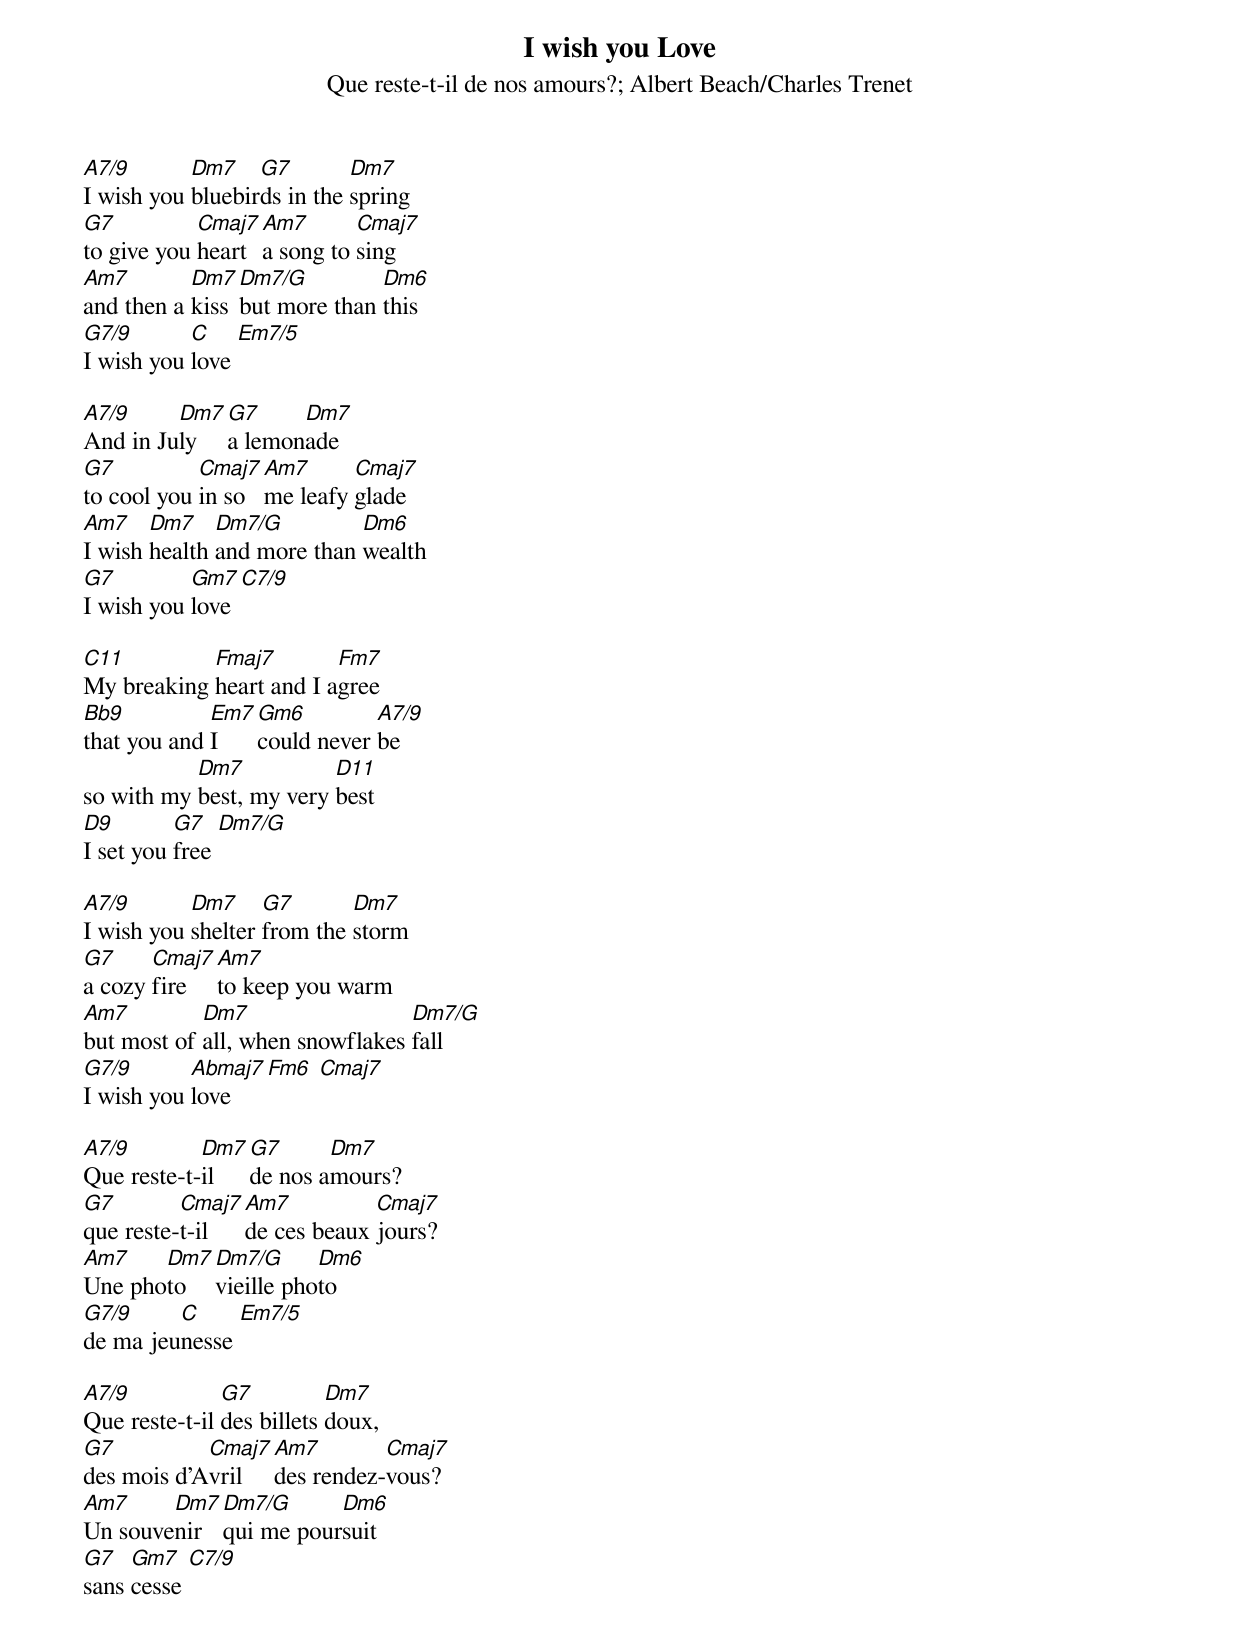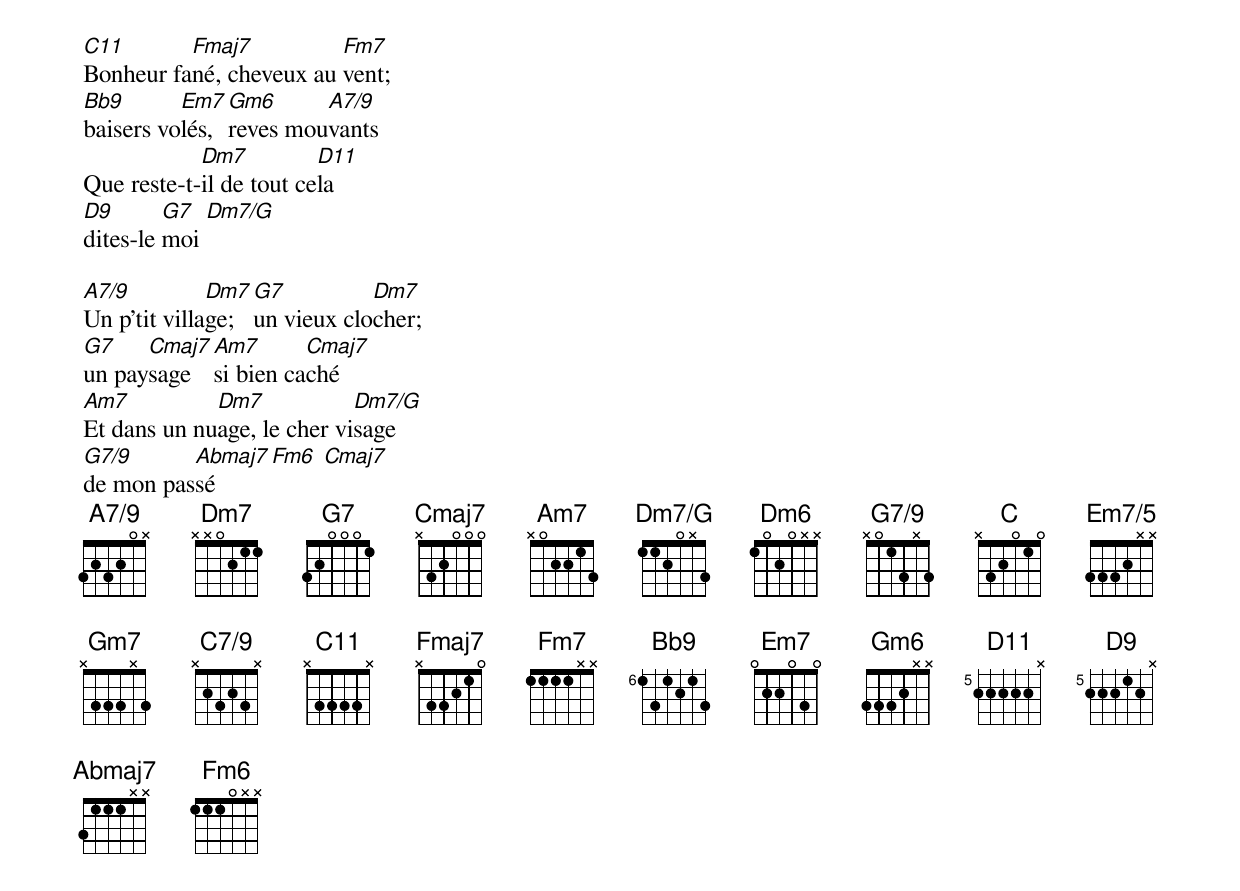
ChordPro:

{define: A7/9 base-fret 1 frets 3 2 3 2 0 x }
{define: Abmaj7 base-fret 1 frets 3 1 1 1 x x }
{define: Bb/9 base-fret 1 frets 1 1 1 0 1 x }
{define: C7/9 base-fret 1 frets x 2 3 2 3 x }
{define: C11 base-fret 1 frets x 3 3 3 3 x }
{define: Dm6 base-fret 1 frets 1 0 2 0 x x }
{define: Dm7/G base-fret 1 frets 1 1 2 0 x 3 }
{define: D9 base-fret 5 frets 2 2 2 1 2 x }
{define: D11 base-fret 5 frets 2 2 2 2 2 x }
{define: Em7/5 base-fret 1 frets 3 3 3 2 x x }
{define: Fm6 base-fret 1 frets 1 1 1 0 x x }
{define: Fm7 base-fret 1 frets 1 1 1 1 x x }
{define: G7/9 base-fret 1 frets x 0 1 3 x 3 }
{define: Gm7 base-fret 1 frets x 3 3 3 x 3 }
{define: Gm6 base-fret 1 frets 3 3 3 2 x x }
{title:I wish you Love}
{st:Que reste-t-il de nos amours?}
{st:Albert Beach/Charles Trenet}
[A7/9]I wish you [Dm7]bluebir[G7]ds in the [Dm7]spring
[G7]to give you [Cmaj7]heart [Am7]a song to [Cmaj7]sing
[Am7]and then a [Dm7]kiss [Dm7/G]but more than [Dm6]this
[G7/9]I wish you [C]love [Em7/5]

[A7/9]And in Ju[Dm7]ly [G7]a lemon[Dm7]ade
[G7]to cool you [Cmaj7]in so[Am7]me leafy [Cmaj7]glade
[Am7]I wish [Dm7]health [Dm7/G]and more than [Dm6]wealth
[G7]I wish you [Gm7]love [C7/9]

[C11]My breaking [Fmaj7]heart and I a[Fm7]gree
[Bb9]that you and [Em7]I [Gm6]could never [A7/9]be
so with my [Dm7]best, my very [D11]best
[D9]I set you [G7]free [Dm7/G]

[A7/9]I wish you [Dm7]shelter [G7]from the [Dm7]storm
[G7]a cozy [Cmaj7]fire [Am7]to keep you warm
[Am7]but most of [Dm7]all, when snowflakes [Dm7/G]fall
[G7/9]I wish you [Abmaj7]love [Fm6] [Cmaj7]

[A7/9]Que reste-t-[Dm7]il [G7]de nos a[Dm7]mours?
[G7]que reste-[Cmaj7]t-il [Am7]de ces beaux [Cmaj7]jours?
[Am7]Une pho[Dm7]to [Dm7/G]vieille pho[Dm6]to
[G7/9]de ma jeu[C]nesse [Em7/5]

[A7/9]Que reste-t-il [G7]des billets [Dm7]doux,
[G7]des mois d'A[Cmaj7]vril [Am7]des rendez-[Cmaj7]vous?
[Am7]Un souve[Dm7]nir [Dm7/G]qui me pour[Dm6]suit
[G7]sans [Gm7]cesse [C7/9]

[C11]Bonheur fa[Fmaj7]né, cheveux au [Fm7]vent;
[Bb9]baisers vo[Em7]lés, [Gm6]reves mou[A7/9]vants
Que reste-t-[Dm7]il de tout ce[D11]la
[D9]dites-le [G7]moi [Dm7/G]

[A7/9]Un p'tit villa[Dm7]ge; [G7]un vieux clo[Dm7]cher;
[G7]un pay[Cmaj7]sage [Am7]si bien ca[Cmaj7]ché
[Am7]Et dans un nu[Dm7]age, le cher vi[Dm7/G]sage
[G7/9]de mon pas[Abmaj7]sé [Fm6] [Cmaj7]
